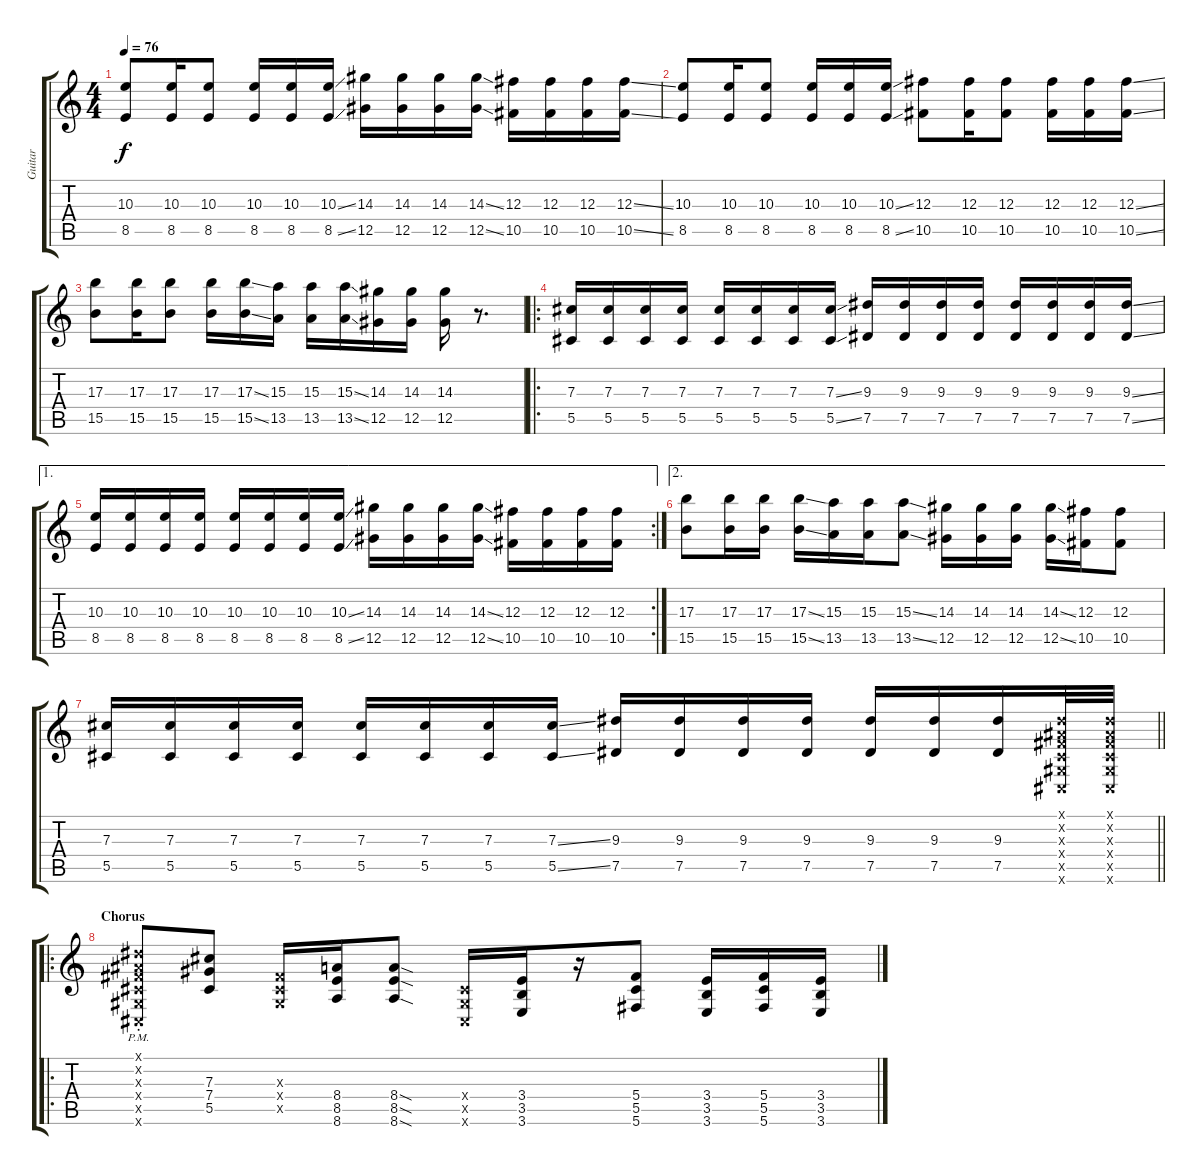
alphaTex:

\track ("Guitar" "Guitar") {instrument distortionguitar}
\staff {score tabs}
\tuning (Eb4 Bb3 Gb3 Db3 Ab2 Db2) {hide}
\ts (4 4)
\tempo 76
\clef g2
\ks c
(10.3 8.5).8{dy f} (10.3 8.5).16 (10.3 8.5).8 (10.3 8.5).16 (10.3 8.5).16 (10.3{ss} 8.5{ss}).16 (14.3 12.5).16 (14.3 12.5).16 (14.3 12.5).16 (14.3{ss} 12.5{ss}).16 (12.3 10.5).16 (12.3 10.5).16 (12.3 10.5).16 (12.3{ss} 10.5{ss}).16 |
(10.3 8.5).8 (10.3 8.5).16 (10.3 8.5).8 (10.3 8.5).16 (10.3 8.5).16 (10.3{ss} 8.5{ss}).16 (12.3 10.5).8 (12.3 10.5).16 (12.3 10.5).8 (12.3 10.5).16 (12.3 10.5).16 (12.3{ss} 10.5{ss}).16 |
(17.3 15.5).8 (17.3 15.5).16 (17.3 15.5).8 (17.3 15.5).16 (17.3{ss} 15.5{ss}).16 (15.3 13.5).16 (15.3 13.5).16 (15.3{ss} 13.5{ss}).16 (14.3 12.5).16 (14.3 12.5).16 (14.3 12.5).16 r.8{d} |
\ro
(7.3 5.5).16 (7.3 5.5).16 (7.3 5.5).16 (7.3 5.5).16 (7.3 5.5).16 (7.3 5.5).16 (7.3 5.5).16 (7.3{ss} 5.5{ss}).16 (9.3 7.5).16 (9.3 7.5).16 (9.3 7.5).16 (9.3 7.5).16 (9.3 7.5).16 (9.3 7.5).16 (9.3 7.5).16 (9.3{ss} 7.5{ss}).16 |
\ae 1
\rc 2
(10.3 8.5).16 (10.3 8.5).16 (10.3 8.5).16 (10.3 8.5).16 (10.3 8.5).16 (10.3 8.5).16 (10.3 8.5).16 (10.3{ss} 8.5{ss}).16 (14.3 12.5).16 (14.3 12.5).16 (14.3 12.5).16 (14.3{ss} 12.5{ss}).16 (12.3 10.5).16 (12.3 10.5).16 (12.3 10.5).16 (12.3 10.5).16 |
\ae 2
(17.3 15.5).8 (17.3 15.5).16 (17.3 15.5).16 (17.3{ss} 15.5{ss}).16 (15.3 13.5).16 (15.3 13.5).16 (15.3{ss} 13.5{ss}).8 (14.3 12.5).16 (14.3 12.5).16 (14.3 12.5).16 (14.3{ss} 12.5{ss}).16 (12.3 10.5).16 (12.3 10.5).8 |
\barLineRight lightlight
(7.3 5.5).16 (7.3 5.5).16 (7.3 5.5).16 (7.3 5.5).16 (7.3 5.5).16 (7.3 5.5).16 (7.3 5.5).16 (7.3{ss} 5.5{ss}).16 (9.3 7.5).16 (9.3 7.5).16 (9.3 7.5).16 (9.3 7.5).16 (9.3 7.5).16 (9.3 7.5).16 (9.3 7.5).16 (0.1{x} 0.2{x} 0.3{x} 0.4{x} 0.5{x} 0.6{x}).32 (0.1{x} 0.2{x} 0.3{x} 0.4{x} 0.5{x} 0.6{x}).32 |
\ro
\section ("" "Chorus")
(0.1{x} 0.2{x} 0.3{x} 0.4{x} 0.5{pm st x} 0.6{pm st x}).8 (7.3 7.4 5.5).8 (0.3{x} 0.4{x} 0.5{x}).16 (8.4 8.5 8.6).16 (8.4{sod} 8.5{sod} 8.6{sod}).8 (0.4{x} 0.5{x} 0.6{x}).16 (3.4 3.5 3.6).16 r.16 (5.4 5.5 5.6).8 (3.4 3.5 3.6).16 (5.4 5.5 5.6).16 (3.4 3.5 3.6).16
